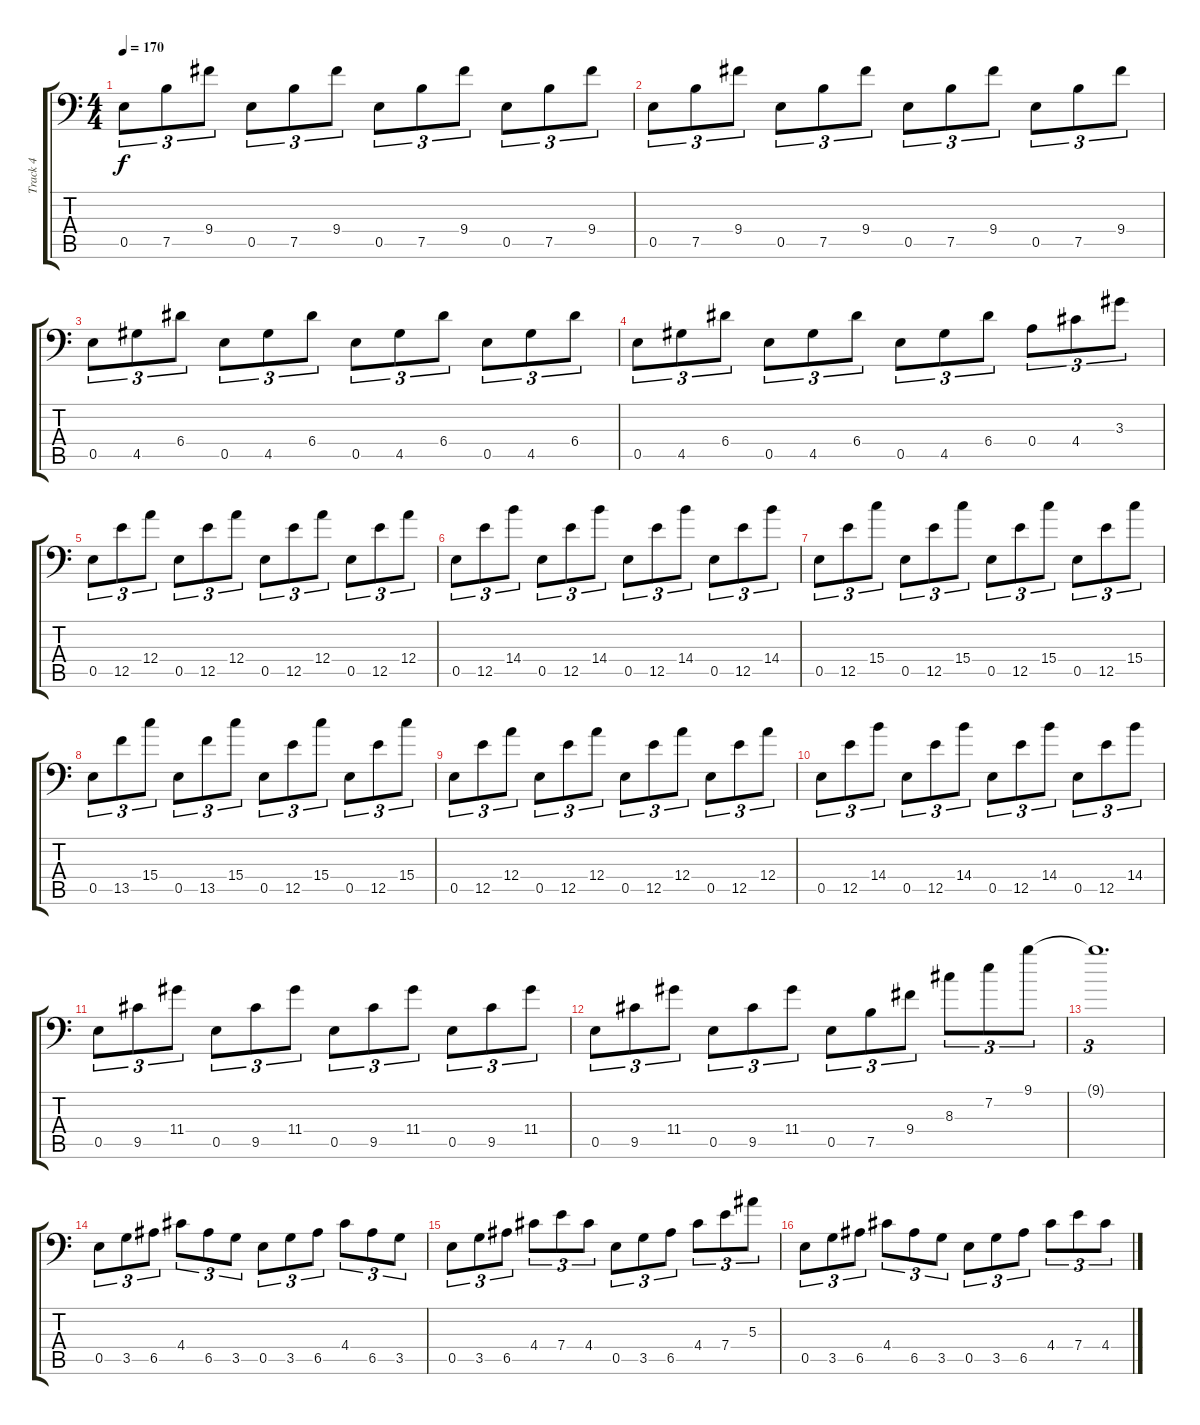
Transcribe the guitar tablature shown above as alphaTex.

\track ("Track 4" "Track 4") {instrument overdrivenguitar}
\staff {score tabs}
\tuning (D4 A3 F3 A2 E2 A1) {hide}
\ts (4 4)
\tempo 170
\clef f4
\ks c
0.5.8{tu (3 2) dy f} 7.5.8{tu (3 2)} 9.4.8{tu (3 2)} 0.5.8{tu (3 2)} 7.5.8{tu (3 2)} 9.4.8{tu (3 2)} 0.5.8{tu (3 2)} 7.5.8{tu (3 2)} 9.4.8{tu (3 2)} 0.5.8{tu (3 2)} 7.5.8{tu (3 2)} 9.4.8{tu (3 2)} |
0.5.8{tu (3 2)} 7.5.8{tu (3 2)} 9.4.8{tu (3 2)} 0.5.8{tu (3 2)} 7.5.8{tu (3 2)} 9.4.8{tu (3 2)} 0.5.8{tu (3 2)} 7.5.8{tu (3 2)} 9.4.8{tu (3 2)} 0.5.8{tu (3 2)} 7.5.8{tu (3 2)} 9.4.8{tu (3 2)} |
0.5.8{tu (3 2)} 4.5.8{tu (3 2)} 6.4.8{tu (3 2)} 0.5.8{tu (3 2)} 4.5.8{tu (3 2)} 6.4.8{tu (3 2)} 0.5.8{tu (3 2)} 4.5.8{tu (3 2)} 6.4.8{tu (3 2)} 0.5.8{tu (3 2)} 4.5.8{tu (3 2)} 6.4.8{tu (3 2)} |
0.5.8{tu (3 2)} 4.5.8{tu (3 2)} 6.4.8{tu (3 2)} 0.5.8{tu (3 2)} 4.5.8{tu (3 2)} 6.4.8{tu (3 2)} 0.5.8{tu (3 2)} 4.5.8{tu (3 2)} 6.4.8{tu (3 2)} 0.4.8{tu (3 2)} 4.4.8{tu (3 2)} 3.3.8{tu (3 2)} |
0.5.8{tu (3 2)} 12.5.8{tu (3 2)} 12.4.8{tu (3 2)} 0.5.8{tu (3 2)} 12.5.8{tu (3 2)} 12.4.8{tu (3 2)} 0.5.8{tu (3 2)} 12.5.8{tu (3 2)} 12.4.8{tu (3 2)} 0.5.8{tu (3 2)} 12.5.8{tu (3 2)} 12.4.8{tu (3 2)} |
0.5.8{tu (3 2)} 12.5.8{tu (3 2)} 14.4.8{tu (3 2)} 0.5.8{tu (3 2)} 12.5.8{tu (3 2)} 14.4.8{tu (3 2)} 0.5.8{tu (3 2)} 12.5.8{tu (3 2)} 14.4.8{tu (3 2)} 0.5.8{tu (3 2)} 12.5.8{tu (3 2)} 14.4.8{tu (3 2)} |
0.5.8{tu (3 2)} 12.5.8{tu (3 2)} 15.4.8{tu (3 2)} 0.5.8{tu (3 2)} 12.5.8{tu (3 2)} 15.4.8{tu (3 2)} 0.5.8{tu (3 2)} 12.5.8{tu (3 2)} 15.4.8{tu (3 2)} 0.5.8{tu (3 2)} 12.5.8{tu (3 2)} 15.4.8{tu (3 2)} |
0.5.8{tu (3 2)} 13.5.8{tu (3 2)} 15.4.8{tu (3 2)} 0.5.8{tu (3 2)} 13.5.8{tu (3 2)} 15.4.8{tu (3 2)} 0.5.8{tu (3 2)} 12.5.8{tu (3 2)} 15.4.8{tu (3 2)} 0.5.8{tu (3 2)} 12.5.8{tu (3 2)} 15.4.8{tu (3 2)} |
0.5.8{tu (3 2)} 12.5.8{tu (3 2)} 12.4.8{tu (3 2)} 0.5.8{tu (3 2)} 12.5.8{tu (3 2)} 12.4.8{tu (3 2)} 0.5.8{tu (3 2)} 12.5.8{tu (3 2)} 12.4.8{tu (3 2)} 0.5.8{tu (3 2)} 12.5.8{tu (3 2)} 12.4.8{tu (3 2)} |
0.5.8{tu (3 2)} 12.5.8{tu (3 2)} 14.4.8{tu (3 2)} 0.5.8{tu (3 2)} 12.5.8{tu (3 2)} 14.4.8{tu (3 2)} 0.5.8{tu (3 2)} 12.5.8{tu (3 2)} 14.4.8{tu (3 2)} 0.5.8{tu (3 2)} 12.5.8{tu (3 2)} 14.4.8{tu (3 2)} |
0.5.8{tu (3 2)} 9.5.8{tu (3 2)} 11.4.8{tu (3 2)} 0.5.8{tu (3 2)} 9.5.8{tu (3 2)} 11.4.8{tu (3 2)} 0.5.8{tu (3 2)} 9.5.8{tu (3 2)} 11.4.8{tu (3 2)} 0.5.8{tu (3 2)} 9.5.8{tu (3 2)} 11.4.8{tu (3 2)} |
0.5.8{tu (3 2)} 9.5.8{tu (3 2)} 11.4.8{tu (3 2)} 0.5.8{tu (3 2)} 9.5.8{tu (3 2)} 11.4.8{tu (3 2)} 0.5.8{tu (3 2)} 7.5.8{tu (3 2)} 9.4.8{tu (3 2)} 8.3.8{tu (3 2)} 7.2.8{tu (3 2)} 9.1.8{tu (3 2)} |
9.1{t}.1{d tu (3 2)} |
0.5.8{tu (3 2)} 3.5.8{tu (3 2)} 6.5.8{tu (3 2)} 4.4.8{tu (3 2)} 6.5.8{tu (3 2)} 3.5.8{tu (3 2)} 0.5.8{tu (3 2)} 3.5.8{tu (3 2)} 6.5.8{tu (3 2)} 4.4.8{tu (3 2)} 6.5.8{tu (3 2)} 3.5.8{tu (3 2)} |
0.5.8{tu (3 2)} 3.5.8{tu (3 2)} 6.5.8{tu (3 2)} 4.4.8{tu (3 2)} 7.4.8{tu (3 2)} 4.4.8{tu (3 2)} 0.5.8{tu (3 2)} 3.5.8{tu (3 2)} 6.5.8{tu (3 2)} 4.4.8{tu (3 2)} 7.4.8{tu (3 2)} 5.3.8{tu (3 2)} |
0.5.8{tu (3 2)} 3.5.8{tu (3 2)} 6.5.8{tu (3 2)} 4.4.8{tu (3 2)} 6.5.8{tu (3 2)} 3.5.8{tu (3 2)} 0.5.8{tu (3 2)} 3.5.8{tu (3 2)} 6.5.8{tu (3 2)} 4.4.8{tu (3 2)} 7.4.8{tu (3 2)} 4.4.8{tu (3 2)}
